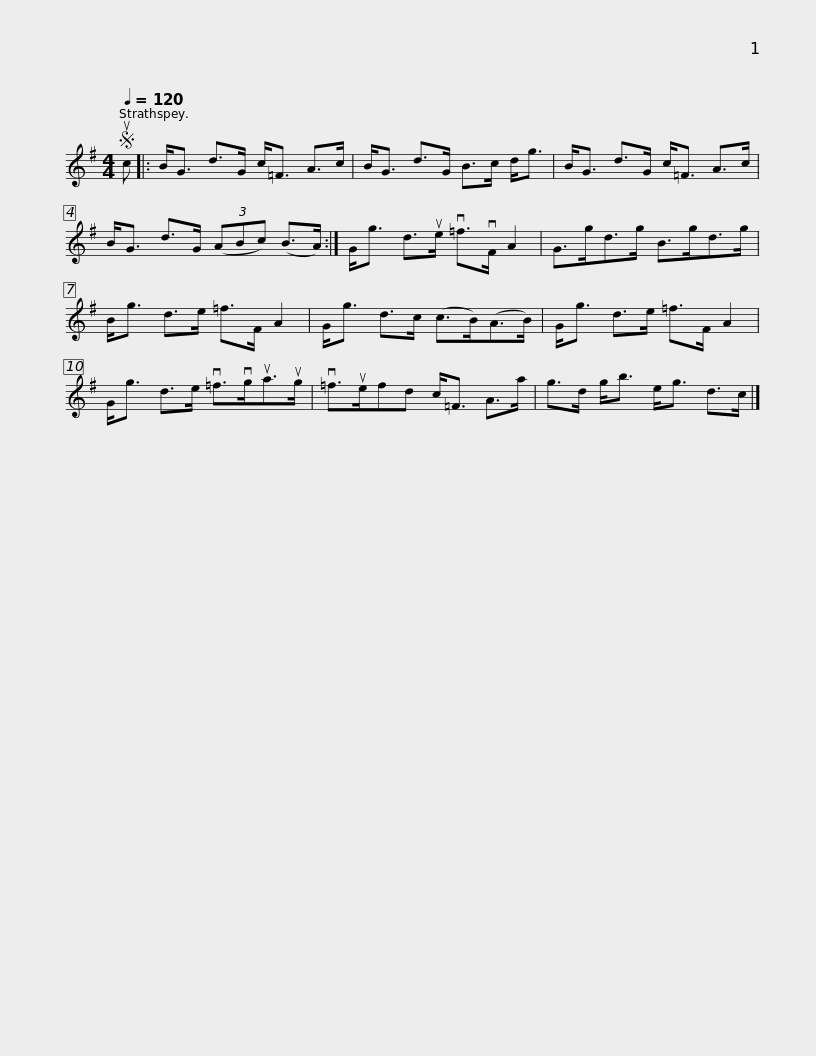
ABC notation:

X:1
L:1/8
Q:1/4=120
M:4/4
I:linebreak $
K:G
V:1 treble
V:1
S uc |: B<G d>G c<=F A>c | B<G d>G B>c d<g | B<G d>G c<=F A>c | B<G d>G (3(ABc) (B>A) :|$ %5
 G<g d>ue v=f>vF A2 | G>gd>g B>gd>g | B<g d>e =f>F A2 | G<g d>c (c>B)(A>B) | G<g d>e =f>F A2 |$ %10
 G<g d>e v=f>vgua>ug | v=f>uefd c<=F A>a | g>d g<b e<g d>c |] %13
